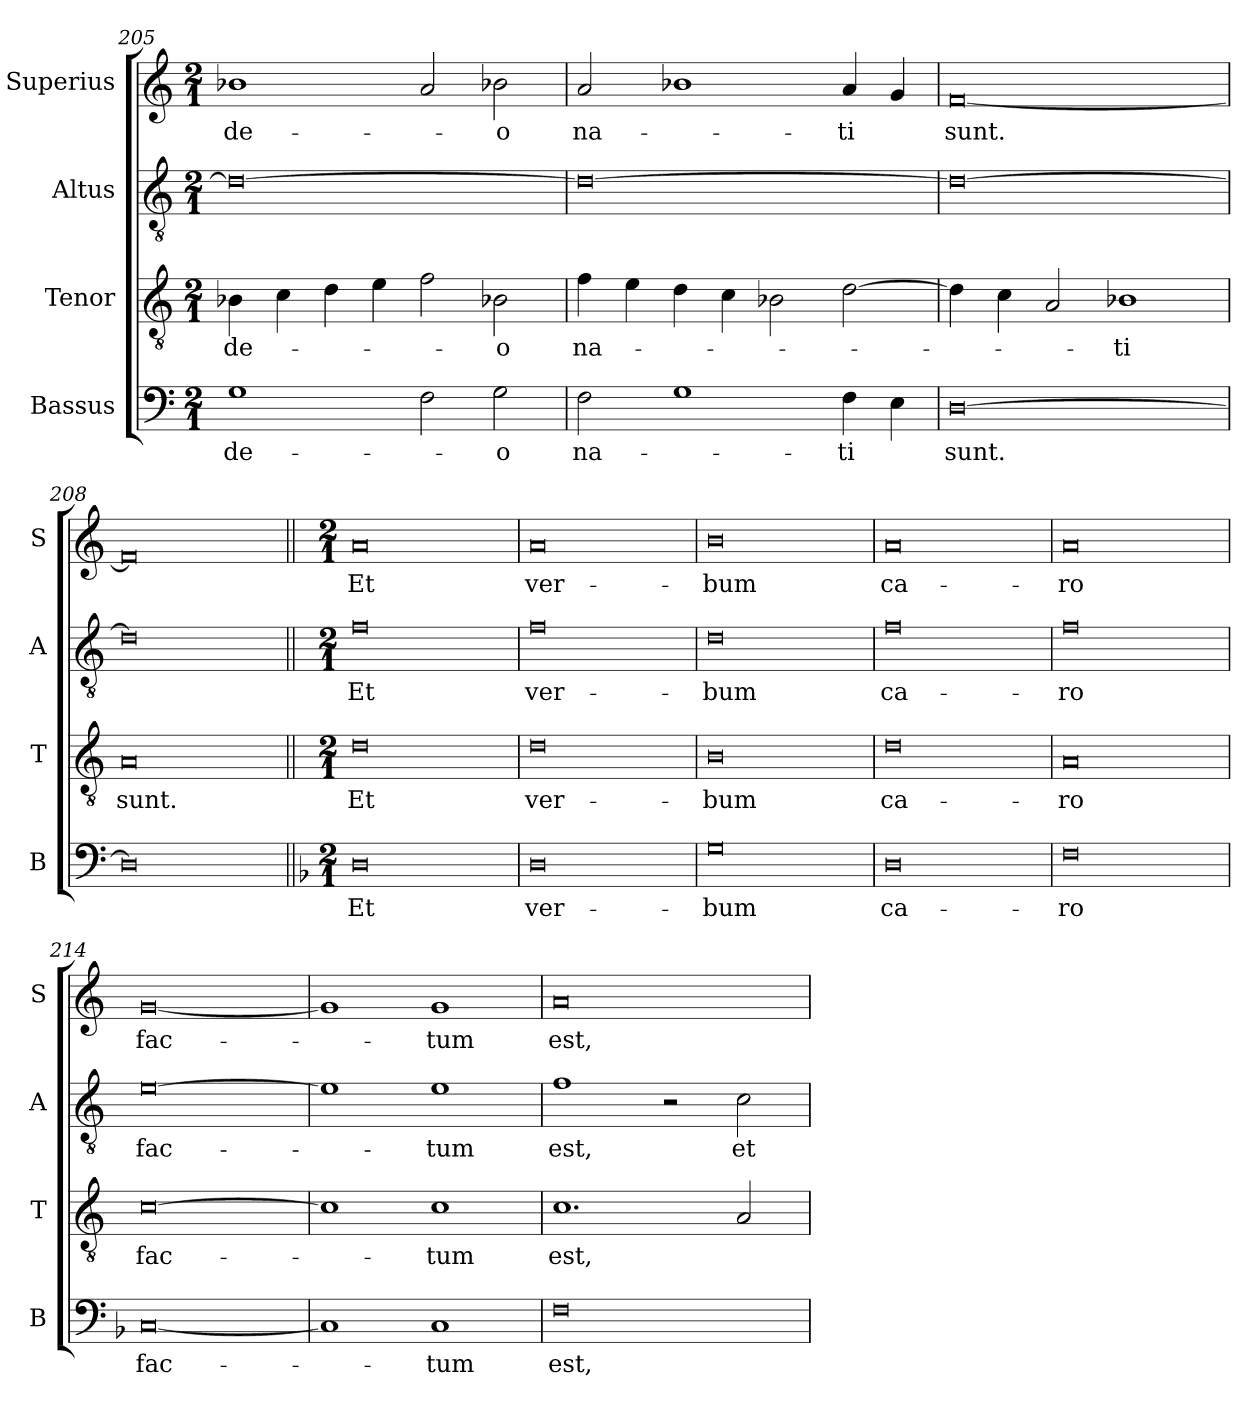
**kern	**text	**kern	**text	**kern	**text	**kern	**text
*part4	*part4	*part3	*part3	*part2	*part2	*part1	*part1
*staff4	*staff4	*staff3	*staff3	*staff2	*staff2	*staff1	*staff1
*I"Bassus	*	*I"Tenor	*	*I"Altus	*	*I"Superius	*
*I'B	*	*I'T	*	*I'A	*	*I'S	*
*clefF4	*	*clefGv2	*	*clefGv2	*	*clefG2	*
*k[]	*	*k[]	*	*k[]	*	*k[]	*
*M2/1	*	*M2/1	*	*M2/1	*	*M2/1	*
=205	=205	=205	=205	=205	=205	=205	=205
1G	de-	4B-X\	de-	0d_	.	1b-X	de-
.	.	4c\	.	.	.	.	.
.	.	4d\	.	.	.	.	.
.	.	4e\	.	.	.	.	.
2F\	.	2f\	.	.	.	2a/	.
2G\	-o	2B-X\	-o	.	.	2b-X\	-o
=206	=206	=206	=206	=206	=206	=206	=206
2F\	na-	4f\	na-	0d_	.	2a/	na-
.	.	4e\	.	.	.	.	.
1G	.	4d\	.	.	.	1b-X	.
.	.	4c\	.	.	.	.	.
.	.	2B-X\	.	.	.	.	.
4F\	-ti	[2d\	.	.	.	4a/	-ti
4E\	.	.	.	.	.	4g/	.
=207	=207	=207	=207	=207	=207	=207	=207
[0D	sunt.	4d\]	.	0d_	.	[0f	sunt.
.	.	4c\	.	.	.	.	.
.	.	2A/	.	.	.	.	.
.	.	1B-X	-ti	.	.	.	.
=208	=208	=208	=208	=208	=208	=208	=208
0D]	.	0A	sunt.	0d]	.	0f]	.
!!LO:LB:g=z
=209||	=209||	=209||	=209||	=209||	=209||	=209||	=209||
*k[b-]	*	*	*	*	*	*	*
*M2/1	*	*M2/1	*	*M2/1	*	*M2/1	*
0D	Et	0d	Et	0f	Et	0a	Et
=210	=210	=210	=210	=210	=210	=210	=210
0D	ver-	0d	ver-	0f	ver-	0a	ver-
=211	=211	=211	=211	=211	=211	=211	=211
0G	-bum	0B	-bum	0d	-bum	0b	-bum
=212	=212	=212	=212	=212	=212	=212	=212
0D	ca-	0d	ca-	0f	ca-	0a	ca-
=213	=213	=213	=213	=213	=213	=213	=213
0F	-ro	0A	-ro	0f	-ro	0a	-ro
=214	=214	=214	=214	=214	=214	=214	=214
[0C	fac-	[0c	fac-	[0e	fac-	[0g	fac-
=215	=215	=215	=215	=215	=215	=215	=215
1C]	.	1c]	.	1e]	.	1g]	.
1C	-tum	1c	-tum	1e	-tum	1g	-tum
=216	=216	=216	=216	=216	=216	=216	=216
0F	est,	1.c	est,	1f	est,	0a	est,
.	.	.	.	2r	.	.	.
.	.	2A/	.	2c\	et	.	.
=	=	=	=	=	=	=	=
*-	*-	*-	*-	*-	*-	*-	*-
